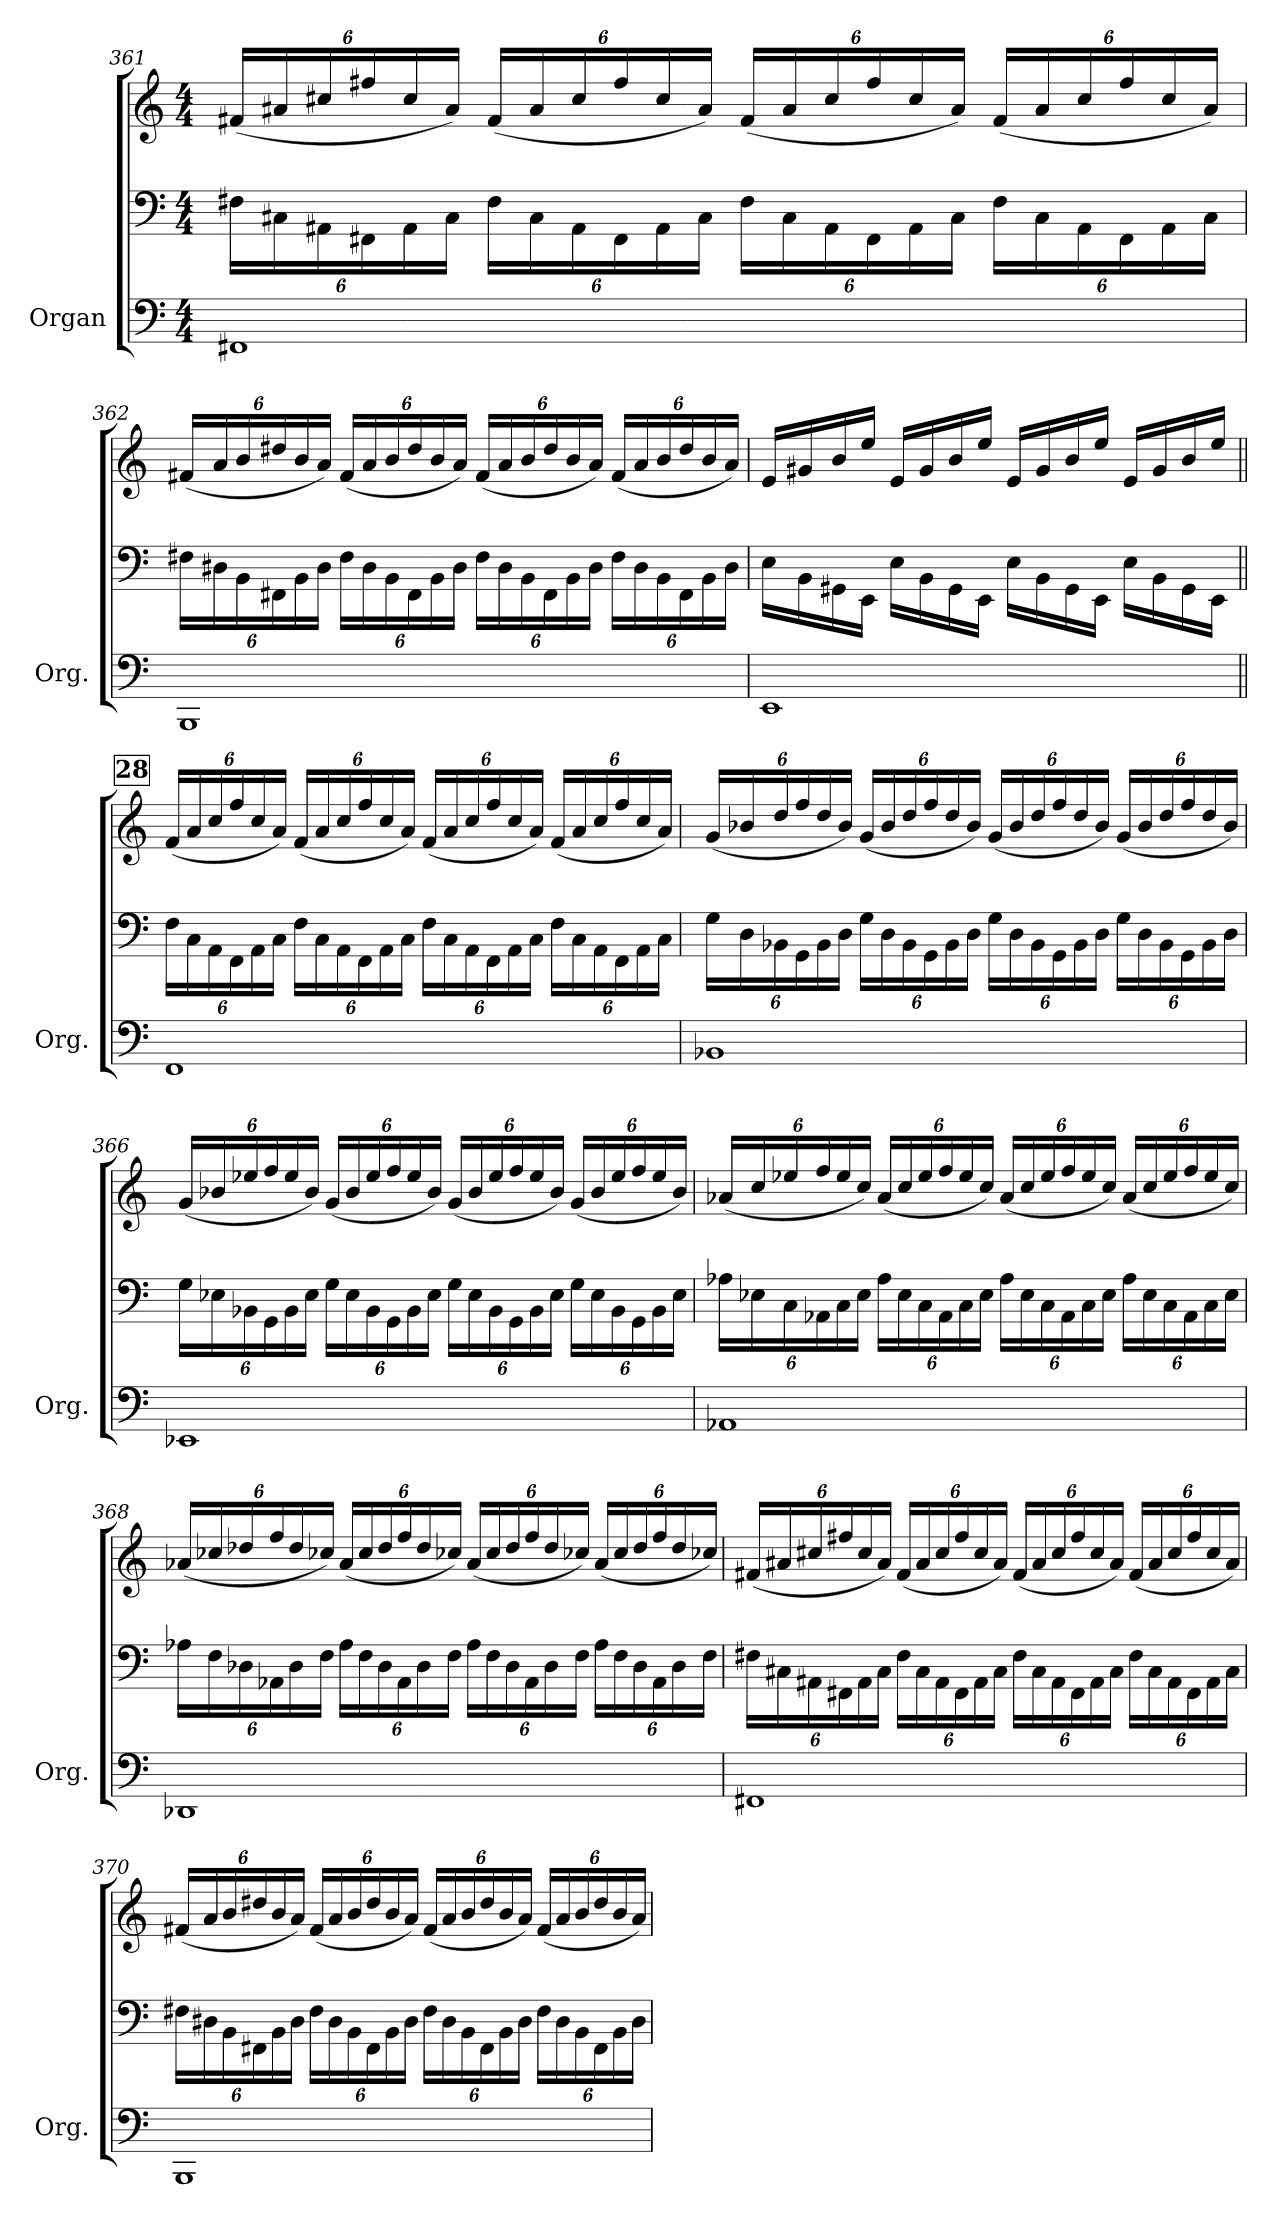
**kern	**kern	**kern
*part1	*part1	*part1
*staff3	*staff2	*staff1
*I"Organ	*	*
*I'Org.	*	*
*clefF4	*clefF4	*clefG2
*k[]	*k[]	*k[]
*M4/4	*M4/4	*M4/4
*	*Xbrackettup	*Xbrackettup
=361	=361	=361
1FF#X	24F#X\LL	(<24f#X/LL
.	24C#X\	24a#X/
.	24AA#X\	24cc#X/
.	24FF#X\	24ff#X/
.	24AA#\	24cc#/
.	24C#\JJ	24a#/JJ)
.	24F#\LL	(<24f#/LL
.	24C#\	24a#/
.	24AA#\	24cc#/
.	24FF#\	24ff#/
.	24AA#\	24cc#/
.	24C#\JJ	24a#/JJ)
.	24F#\LL	(<24f#/LL
.	24C#\	24a#/
.	24AA#\	24cc#/
.	24FF#\	24ff#/
.	24AA#\	24cc#/
.	24C#\JJ	24a#/JJ)
.	24F#\LL	(<24f#/LL
.	24C#\	24a#/
.	24AA#\	24cc#/
.	24FF#\	24ff#/
.	24AA#\	24cc#/
.	24C#\JJ	24a#/JJ)
!!LO:PB:g=z
=362	=362	=362
1BBB	24F#X\LL	(<24f#X/LL
.	24D#X\	24a/
.	24BB\	24b/
.	24FF#X\	24dd#X/
.	24BB\	24b/
.	24D#\JJ	24a/JJ)
.	24F#\LL	(<24f#/LL
.	24D#\	24a/
.	24BB\	24b/
.	24FF#\	24dd#/
.	24BB\	24b/
.	24D#\JJ	24a/JJ)
.	24F#\LL	(<24f#/LL
.	24D#\	24a/
.	24BB\	24b/
.	24FF#\	24dd#/
.	24BB\	24b/
.	24D#\JJ	24a/JJ)
.	24F#\LL	(<24f#/LL
.	24D#\	24a/
.	24BB\	24b/
.	24FF#\	24dd#/
.	24BB\	24b/
.	24D#\JJ	24a/JJ)
=363	=363	=363
1EE	16E\LL	16e/LL
.	16BB\	16g#X/
.	16GG#X\	16b/
.	16EE\JJ	16ee/JJ
.	16E\LL	16e/LL
.	16BB\	16g#/
.	16GG#\	16b/
.	16EE\JJ	16ee/JJ
.	16E\LL	16e/LL
.	16BB\	16g#/
.	16GG#\	16b/
.	16EE\JJ	16ee/JJ
.	16E\LL	16e/LL
.	16BB\	16g#/
.	16GG#\	16b/
.	16EE\JJ	16ee/JJ
!!LO:REH:place=s1:a:B:fs=14:t=28
=364||	=364||	=364||
1FF	24F\LL	(<24f/LL
.	24C\	24a/
.	24AA\	24cc/
.	24FF\	24ff/
.	24AA\	24cc/
.	24C\JJ	24a/JJ)
.	24F\LL	(<24f/LL
.	24C\	24a/
.	24AA\	24cc/
.	24FF\	24ff/
.	24AA\	24cc/
.	24C\JJ	24a/JJ)
.	24F\LL	(<24f/LL
.	24C\	24a/
.	24AA\	24cc/
.	24FF\	24ff/
.	24AA\	24cc/
.	24C\JJ	24a/JJ)
.	24F\LL	(<24f/LL
.	24C\	24a/
.	24AA\	24cc/
.	24FF\	24ff/
.	24AA\	24cc/
.	24C\JJ	24a/JJ)
=365	=365	=365
1BB-X	24G\LL	(<24g/LL
.	24D\	24b-X/
.	24BB-X\	24dd/
.	24GG\	24ff/
.	24BB-\	24dd/
.	24D\JJ	24b-/JJ)
.	24G\LL	(<24g/LL
.	24D\	24b-/
.	24BB-\	24dd/
.	24GG\	24ff/
.	24BB-\	24dd/
.	24D\JJ	24b-/JJ)
.	24G\LL	(<24g/LL
.	24D\	24b-/
.	24BB-\	24dd/
.	24GG\	24ff/
.	24BB-\	24dd/
.	24D\JJ	24b-/JJ)
.	24G\LL	(<24g/LL
.	24D\	24b-/
.	24BB-\	24dd/
.	24GG\	24ff/
.	24BB-\	24dd/
.	24D\JJ	24b-/JJ)
!!LO:LB:g=z
=366	=366	=366
1EE-X	24G\LL	(<24g/LL
.	24E-X\	24b-X/
.	24BB-X\	24ee-X/
.	24GG\	24ff/
.	24BB-\	24ee-/
.	24E-\JJ	24b-/JJ)
.	24G\LL	(<24g/LL
.	24E-\	24b-/
.	24BB-\	24ee-/
.	24GG\	24ff/
.	24BB-\	24ee-/
.	24E-\JJ	24b-/JJ)
.	24G\LL	(<24g/LL
.	24E-\	24b-/
.	24BB-\	24ee-/
.	24GG\	24ff/
.	24BB-\	24ee-/
.	24E-\JJ	24b-/JJ)
.	24G\LL	(<24g/LL
.	24E-\	24b-/
.	24BB-\	24ee-/
.	24GG\	24ff/
.	24BB-\	24ee-/
.	24E-\JJ	24b-/JJ)
=367	=367	=367
1AA-X	24A-X\LL	(<24a-X/LL
.	24E-X\	24cc/
.	24C\	24ee-X/
.	24AA-X\	24ff/
.	24C\	24ee-/
.	24E-\JJ	24cc/JJ)
.	24A-\LL	(<24a-/LL
.	24E-\	24cc/
.	24C\	24ee-/
.	24AA-\	24ff/
.	24C\	24ee-/
.	24E-\JJ	24cc/JJ)
.	24A-\LL	(<24a-/LL
.	24E-\	24cc/
.	24C\	24ee-/
.	24AA-\	24ff/
.	24C\	24ee-/
.	24E-\JJ	24cc/JJ)
.	24A-\LL	(<24a-/LL
.	24E-\	24cc/
.	24C\	24ee-/
.	24AA-\	24ff/
.	24C\	24ee-/
.	24E-\JJ	24cc/JJ)
=368	=368	=368
1DD-X	24A-X\LL	(<24a-X/LL
.	24F\	24cc-X/
.	24D-X\	24dd-X/
.	24AA-X\	24ff/
.	24D-\	24dd-/
.	24F\JJ	24cc-X/JJ)
.	24A-\LL	(<24a-/LL
.	24F\	24cc-/
.	24D-\	24dd-/
.	24AA-\	24ff/
.	24D-\	24dd-/
.	24F\JJ	24cc-X/JJ)
.	24A-\LL	(<24a-/LL
.	24F\	24cc-/
.	24D-\	24dd-/
.	24AA-\	24ff/
.	24D-\	24dd-/
.	24F\JJ	24cc-X/JJ)
.	24A-\LL	(<24a-/LL
.	24F\	24cc-/
.	24D-\	24dd-/
.	24AA-\	24ff/
.	24D-\	24dd-/
.	24F\JJ	24cc-X/JJ)
!!LO:LB:g=z
=369	=369	=369
1FF#X	24F#X\LL	(<24f#X/LL
.	24C#X\	24a#X/
.	24AA#X\	24cc#X/
.	24FF#X\	24ff#X/
.	24AA#\	24cc#/
.	24C#\JJ	24a#/JJ)
.	24F#\LL	(<24f#/LL
.	24C#\	24a#/
.	24AA#\	24cc#/
.	24FF#\	24ff#/
.	24AA#\	24cc#/
.	24C#\JJ	24a#/JJ)
.	24F#\LL	(<24f#/LL
.	24C#\	24a#/
.	24AA#\	24cc#/
.	24FF#\	24ff#/
.	24AA#\	24cc#/
.	24C#\JJ	24a#/JJ)
.	24F#\LL	(<24f#/LL
.	24C#\	24a#/
.	24AA#\	24cc#/
.	24FF#\	24ff#/
.	24AA#\	24cc#/
.	24C#\JJ	24a#/JJ)
=370	=370	=370
1BBB	24F#X\LL	(<24f#X/LL
.	24D#X\	24a/
.	24BB\	24b/
.	24FF#X\	24dd#X/
.	24BB\	24b/
.	24D#\JJ	24a/JJ)
.	24F#\LL	(<24f#/LL
.	24D#\	24a/
.	24BB\	24b/
.	24FF#\	24dd#/
.	24BB\	24b/
.	24D#\JJ	24a/JJ)
.	24F#\LL	(<24f#/LL
.	24D#\	24a/
.	24BB\	24b/
.	24FF#\	24dd#/
.	24BB\	24b/
.	24D#\JJ	24a/JJ)
.	24F#\LL	(<24f#/LL
.	24D#\	24a/
.	24BB\	24b/
.	24FF#\	24dd#/
.	24BB\	24b/
.	24D#\JJ	24a/JJ)
=	=	=
*-	*-	*-
